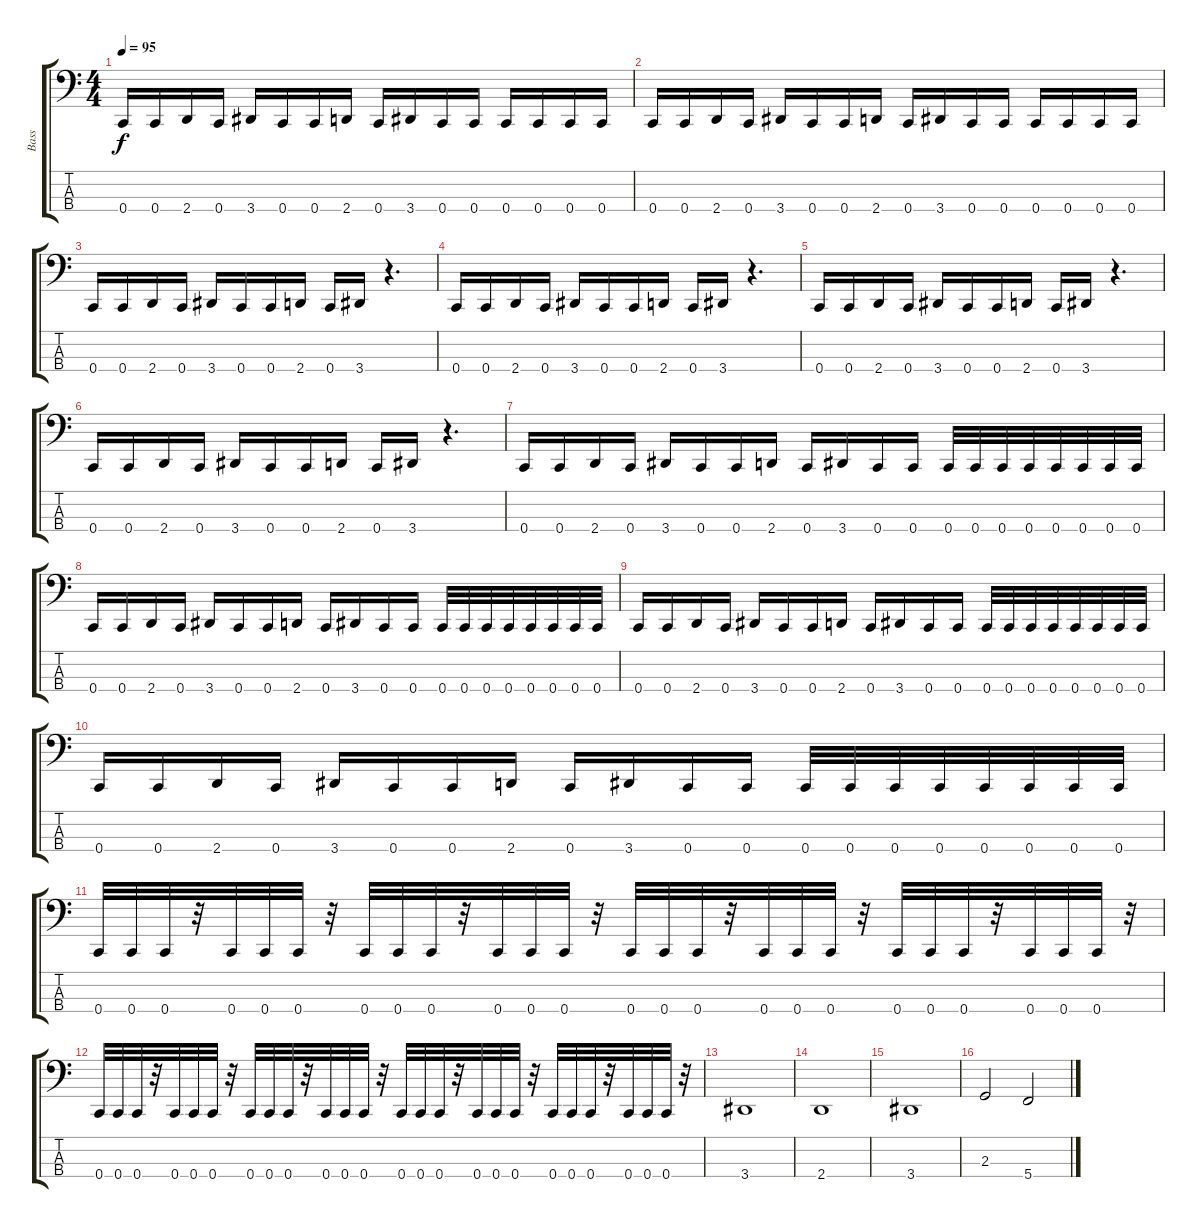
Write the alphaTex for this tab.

\track ("Bass" "Bass") {instrument electricbasspick}
\staff {score tabs}
\tuning (Eb2 Bb1 F1 C1) {hide}
\ts (4 4)
\tempo 95
\clef f4
\ks c
0.4.16{dy f} 0.4.16 2.4.16 0.4.16 3.4.16 0.4.16 0.4.16 2.4.16 0.4.16 3.4.16 0.4.16 0.4.16 0.4.16 0.4.16 0.4.16 0.4.16 |
0.4.16 0.4.16 2.4.16 0.4.16 3.4.16 0.4.16 0.4.16 2.4.16 0.4.16 3.4.16 0.4.16 0.4.16 0.4.16 0.4.16 0.4.16 0.4.16 |
0.4.16 0.4.16 2.4.16 0.4.16 3.4.16 0.4.16 0.4.16 2.4.16 0.4.16 3.4.16 r.4{d} |
0.4.16 0.4.16 2.4.16 0.4.16 3.4.16 0.4.16 0.4.16 2.4.16 0.4.16 3.4.16 r.4{d} |
0.4.16 0.4.16 2.4.16 0.4.16 3.4.16 0.4.16 0.4.16 2.4.16 0.4.16 3.4.16 r.4{d} |
0.4.16 0.4.16 2.4.16 0.4.16 3.4.16 0.4.16 0.4.16 2.4.16 0.4.16 3.4.16 r.4{d} |
0.4.16 0.4.16 2.4.16 0.4.16 3.4.16 0.4.16 0.4.16 2.4.16 0.4.16 3.4.16 0.4.16 0.4.16 0.4.32 0.4.32 0.4.32 0.4.32 0.4.32 0.4.32 0.4.32 0.4.32 |
0.4.16 0.4.16 2.4.16 0.4.16 3.4.16 0.4.16 0.4.16 2.4.16 0.4.16 3.4.16 0.4.16 0.4.16 0.4.32 0.4.32 0.4.32 0.4.32 0.4.32 0.4.32 0.4.32 0.4.32 |
0.4.16 0.4.16 2.4.16 0.4.16 3.4.16 0.4.16 0.4.16 2.4.16 0.4.16 3.4.16 0.4.16 0.4.16 0.4.32 0.4.32 0.4.32 0.4.32 0.4.32 0.4.32 0.4.32 0.4.32 |
0.4.16 0.4.16 2.4.16 0.4.16 3.4.16 0.4.16 0.4.16 2.4.16 0.4.16 3.4.16 0.4.16 0.4.16 0.4.32 0.4.32 0.4.32 0.4.32 0.4.32 0.4.32 0.4.32 0.4.32 |
0.4.32 0.4.32 0.4.32 r.32 0.4.32 0.4.32 0.4.32 r.32 0.4.32 0.4.32 0.4.32 r.32 0.4.32 0.4.32 0.4.32 r.32 0.4.32 0.4.32 0.4.32 r.32 0.4.32 0.4.32 0.4.32 r.32 0.4.32 0.4.32 0.4.32 r.32 0.4.32 0.4.32 0.4.32 r.32 |
0.4.32 0.4.32 0.4.32 r.32 0.4.32 0.4.32 0.4.32 r.32 0.4.32 0.4.32 0.4.32 r.32 0.4.32 0.4.32 0.4.32 r.32 0.4.32 0.4.32 0.4.32 r.32 0.4.32 0.4.32 0.4.32 r.32 0.4.32 0.4.32 0.4.32 r.32 0.4.32 0.4.32 0.4.32 r.32 |
3.4.1 |
2.4.1 |
3.4.1 |
2.3.2 5.4.2
